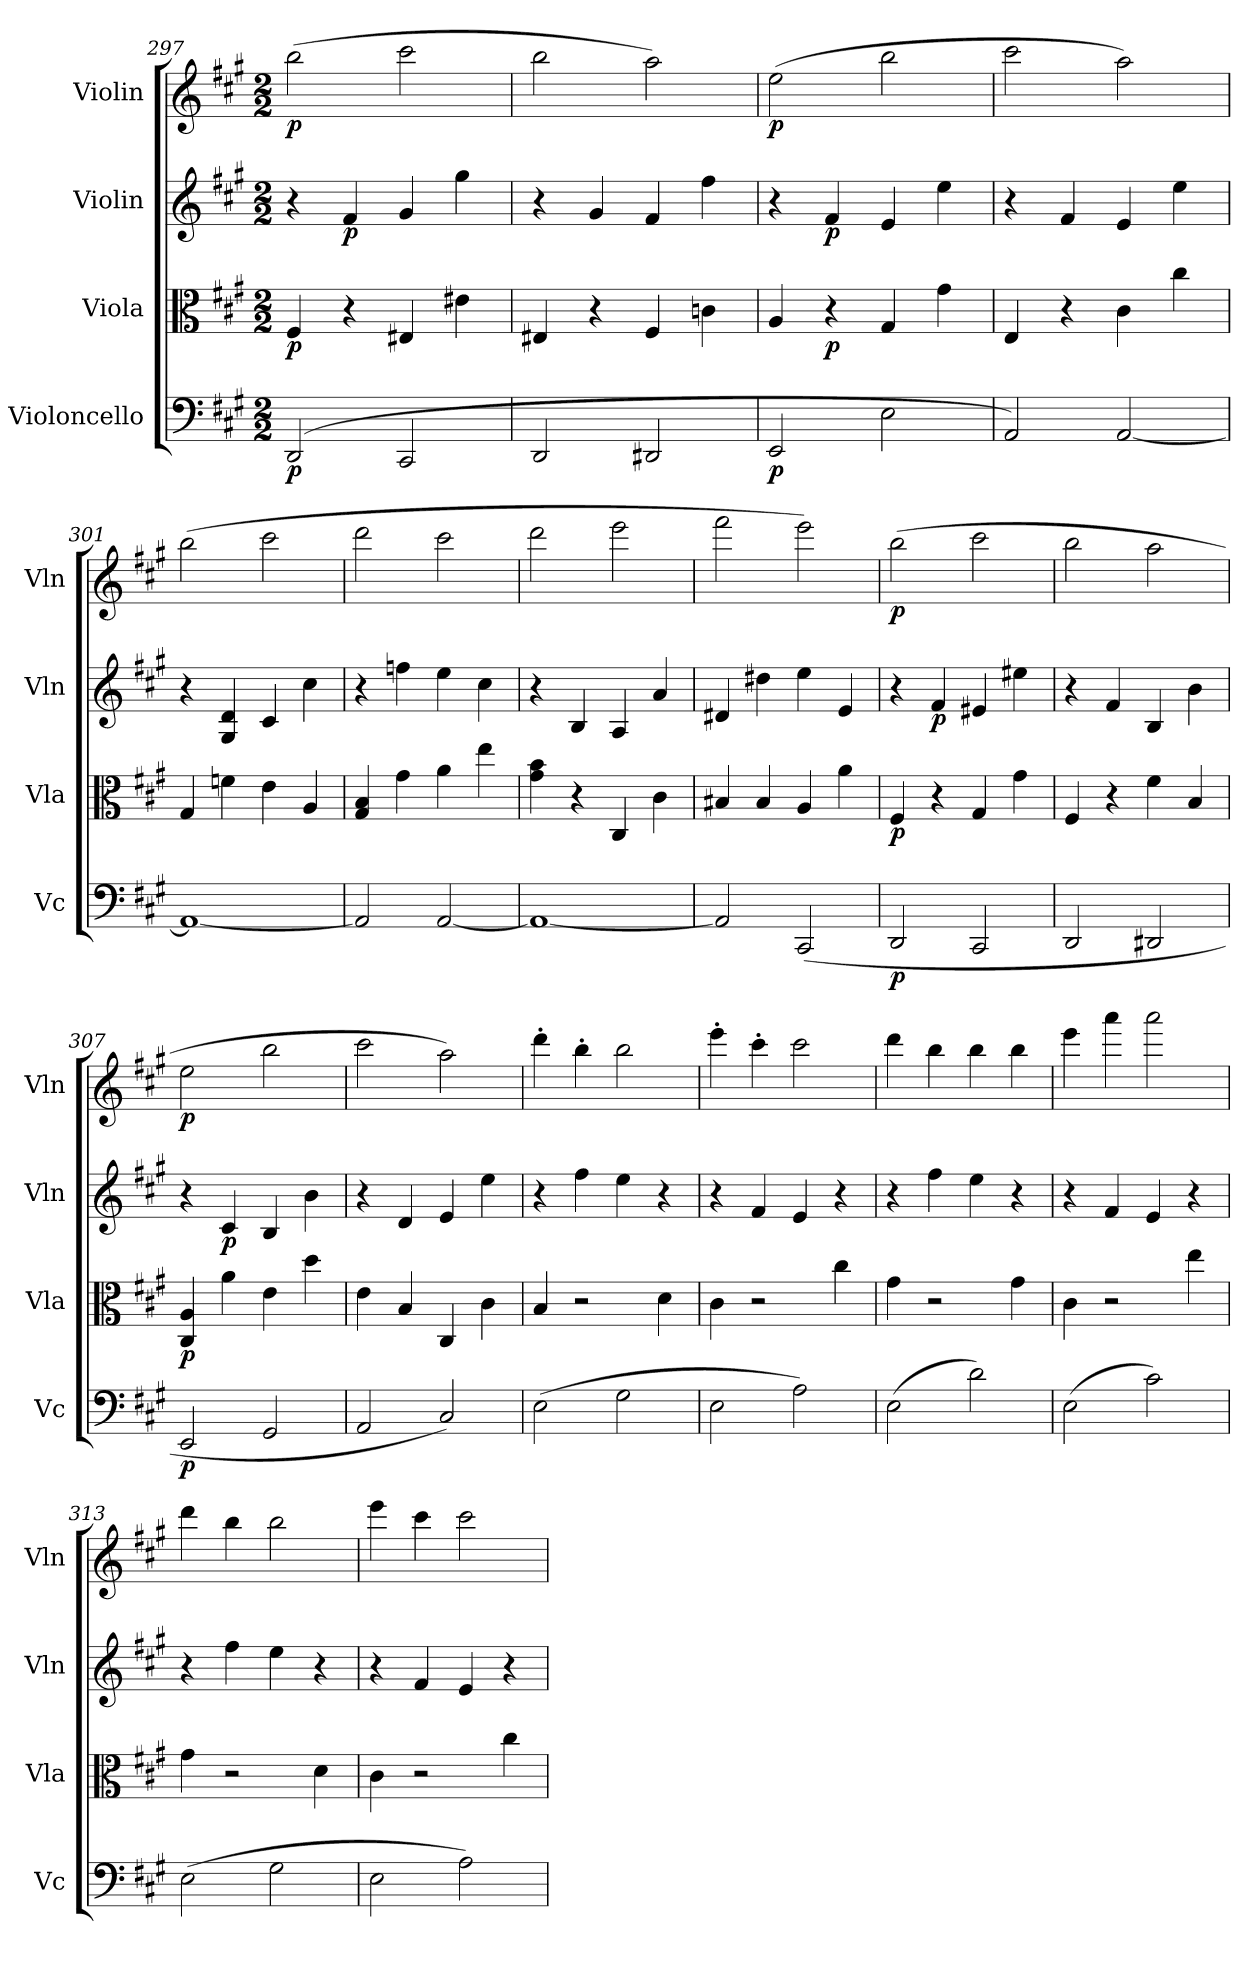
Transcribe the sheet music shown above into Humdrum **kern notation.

**kern	**dynam	**kern	**dynam	**kern	**dynam	**kern	**dynam
*part4	*part4	*part3	*part3	*part2	*part2	*part1	*part1
*staff4	*staff4	*staff3	*staff3	*staff2	*staff2	*staff1	*staff1
*I"Violoncello	*	*I"Viola	*	*I"Violin	*	*I"Violin	*
*I'Vc	*	*I'Vla	*	*I'Vln	*	*I'Vln	*
*clefF4	*	*clefC3	*	*clefG2	*	*clefG2	*
*k[f#c#g#]	*	*k[f#c#g#]	*	*k[f#c#g#]	*	*k[f#c#g#]	*
*M2/2	*	*M2/2	*	*M2/2	*	*M2/2	*
=297	=297	=297	=297	=297	=297	=297	=297
(2DD/	p	4F#/	p	4r	.	(2bb\	p
.	.	4r	.	4f#/	p	.	.
2CC#/	.	4E#X/	.	4g#/	.	2ccc#\	.
.	.	4e#X\	.	4gg#\	.	.	.
=298	=298	=298	=298	=298	=298	=298	=298
2DD/	.	4E#X/	.	4r	.	2bb\	.
.	.	4r	.	4g#/	.	.	.
2DD#X/	.	4F#/	.	4f#/	.	2aa\)	.
.	.	4cn\	.	4ff#\	.	.	.
=299	=299	=299	=299	=299	=299	=299	=299
2EE/	p	4A/	.	4r	.	(2ee\	p
.	.	4r	p	4f#/	p	.	.
2E\	.	4G#/	.	4e/	.	2bb\	.
.	.	4g#\	.	4ee\	.	.	.
=300	=300	=300	=300	=300	=300	=300	=300
2AA/)	.	4E/	.	4r	.	2ccc#\	.
.	.	4r	.	4f#/	.	.	.
[2AA/	.	4c#\	.	4e/	.	2aa\)	.
.	.	4cc#\	.	4ee\	.	.	.
=301	=301	=301	=301	=301	=301	=301	=301
1AA_	.	4G#/	.	4r	.	(2bb\	.
.	.	4fn\	.	4G#/ 4d/	.	.	.
.	.	4e\	.	4c#/	.	2ccc#\	.
.	.	4A/	.	4cc#\	.	.	.
=302	=302	=302	=302	=302	=302	=302	=302
2AA/]	.	4G#/ 4B/	.	4r	.	2ddd\	.
.	.	4g#\	.	4ffn\	.	.	.
[2AA/	.	4a\	.	4ee\	.	2ccc#\	.
.	.	4ee\	.	4cc#\	.	.	.
=303	=303	=303	=303	=303	=303	=303	=303
1AA_	.	4g#\ 4b\	.	4r	.	2ddd\	.
.	.	4r	.	4B/	.	.	.
.	.	4C#/	.	4A/	.	2eee\	.
.	.	4c#\	.	4a/	.	.	.
=304	=304	=304	=304	=304	=304	=304	=304
2AA/]	.	4B#X/	.	4d#X/	.	2fff#\	.
.	.	4B#/	.	4dd#X\	.	.	.
(2CC#/	.	4A/	.	4ee\	.	2eee\)	.
.	.	4a\	.	4e/	.	.	.
=305	=305	=305	=305	=305	=305	=305	=305
2DD/	p	4F#/	p	4r	.	(2bb\	p
.	.	4r	.	4f#/	p	.	.
2CC#/	.	4G#/	.	4e#X/	.	2ccc#\	.
.	.	4g#\	.	4ee#X\	.	.	.
=306	=306	=306	=306	=306	=306	=306	=306
2DD/	.	4F#/	.	4r	.	2bb\	.
.	.	4r	.	4f#/	.	.	.
2DD#X/	.	4f#\	.	4B/	.	2aa\	.
.	.	4B/	.	4b\	.	.	.
=307	=307	=307	=307	=307	=307	=307	=307
2EE/	p	4C#/ 4A/	p	4r	.	2ee\	p
.	.	4a\	.	4c#/	p	.	.
2GG#/	.	4e\	.	4B/	.	2bb\	.
.	.	4dd\	.	4b\	.	.	.
=308	=308	=308	=308	=308	=308	=308	=308
2AA/	.	4e\	.	4r	.	2ccc#\	.
.	.	4B/	.	4d/	.	.	.
2C#/)	.	4C#/	.	4e/	.	2aa\)	.
.	.	4c#\	.	4ee\	.	.	.
=309	=309	=309	=309	=309	=309	=309	=309
(2E\	.	4B/	.	4r	.	4ddd'\	.
.	.	2r	.	4ff#\	.	4bb'\	.
2G#\	.	.	.	4ee\	.	2bb\	.
.	.	4d\	.	4r	.	.	.
=310	=310	=310	=310	=310	=310	=310	=310
2E\	.	4c#\	.	4r	.	4eee'\	.
.	.	2r	.	4f#/	.	4ccc#'\	.
2A\)	.	.	.	4e/	.	2ccc#\	.
.	.	4cc#\	.	4r	.	.	.
=311	=311	=311	=311	=311	=311	=311	=311
(2E\	.	4g#\	.	4r	.	4ddd\	.
.	.	2r	.	4ff#\	.	4bb\	.
2d\)	.	.	.	4ee\	.	4bb\	.
.	.	4g#\	.	4r	.	4bb\	.
=312	=312	=312	=312	=312	=312	=312	=312
(2E\	.	4c#\	.	4r	.	4eee\	.
.	.	2r	.	4f#/	.	4aaa\	.
2c#\)	.	.	.	4e/	.	2aaa\	.
.	.	4ee\	.	4r	.	.	.
=313	=313	=313	=313	=313	=313	=313	=313
(2E\	.	4g#\	.	4r	.	4ddd\	.
.	.	2r	.	4ff#\	.	4bb\	.
2G#\	.	.	.	4ee\	.	2bb\	.
.	.	4d\	.	4r	.	.	.
=314	=314	=314	=314	=314	=314	=314	=314
2E\	.	4c#\	.	4r	.	4eee\	.
.	.	2r	.	4f#/	.	4ccc#\	.
2A\)	.	.	.	4e/	.	2ccc#\	.
.	.	4cc#\	.	4r	.	.	.
=	=	=	=	=	=	=	=
*-	*-	*-	*-	*-	*-	*-	*-
